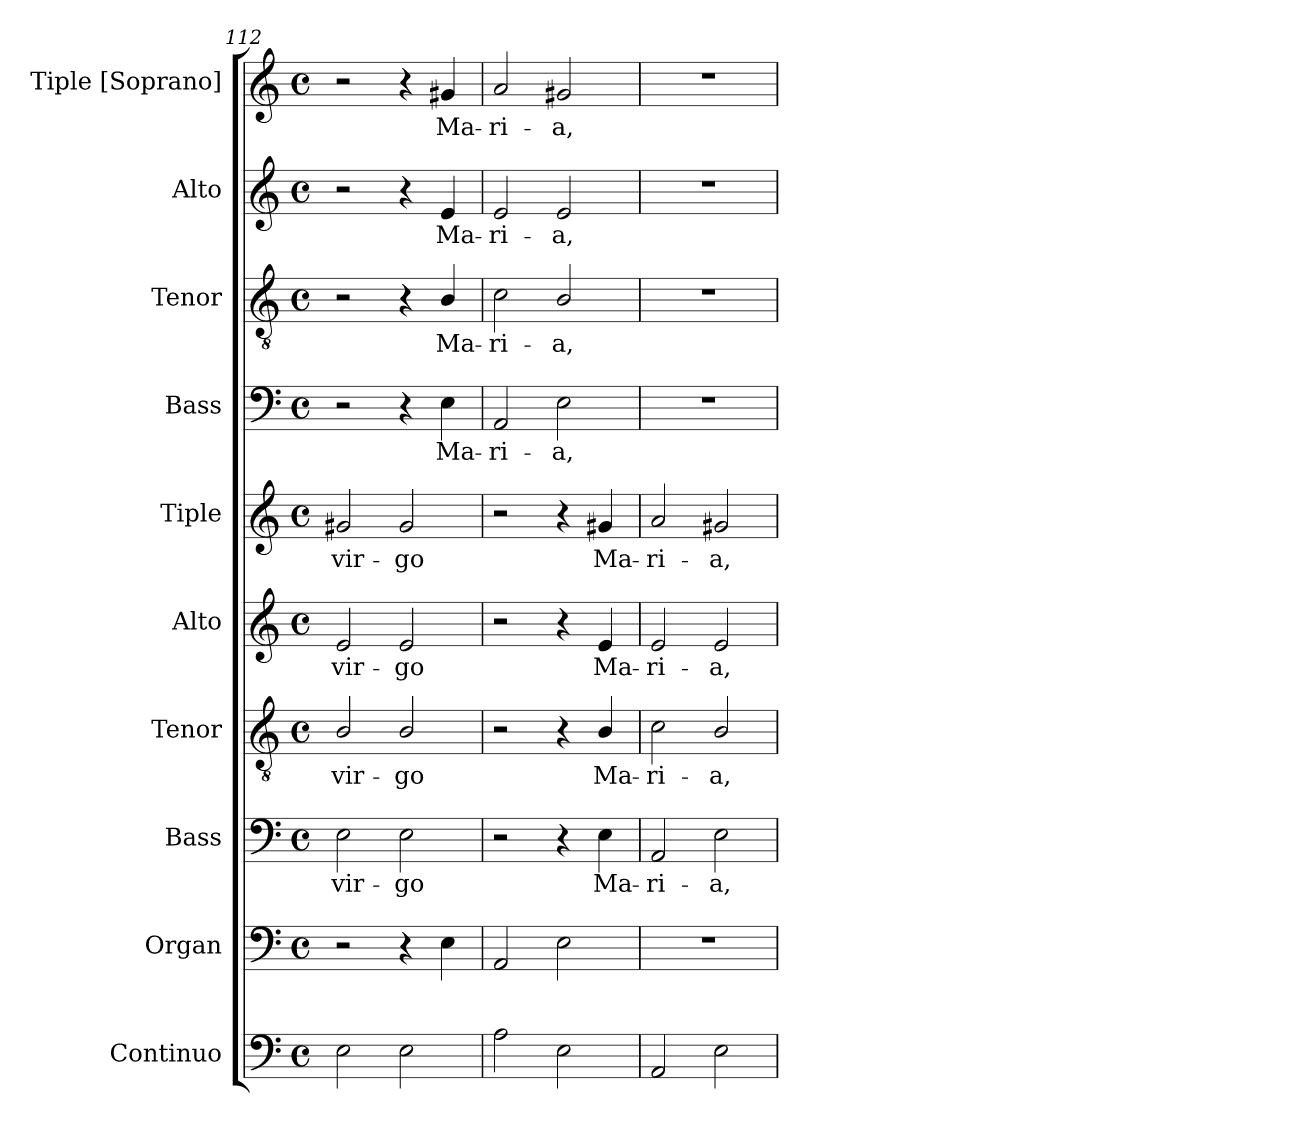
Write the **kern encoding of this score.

**kern	**kern	**kern	**text	**kern	**text	**kern	**text	**kern	**text	**kern	**text	**kern	**text	**kern	**text	**kern	**text
*part10	*part9	*part8	*part8	*part7	*part7	*part6	*part6	*part5	*part5	*part4	*part4	*part3	*part3	*part2	*part2	*part1	*part1
*staff10	*staff9	*staff8	*staff8	*staff7	*staff7	*staff6	*staff6	*staff5	*staff5	*staff4	*staff4	*staff3	*staff3	*staff2	*staff2	*staff1	*staff1
*I"Continuo	*I"Organ	*I"Bass	*	*I"Tenor	*	*I"Alto	*	*I"Tiple	*	*I"Bass	*	*I"Tenor	*	*I"Alto	*	*I"Tiple [Soprano]	*
*I'Cont.	*I'Org.	*I'B.	*	*I'T.	*	*I'A.	*	*	*	*I'B.	*	*I'T.	*	*I'A.	*	*I'S.	*
!!LO:LB:g=z
*clefF4	*clefF4	*clefF4	*	*clefGv2	*	*clefG2	*	*clefG2	*	*clefF4	*	*clefGv2	*	*clefG2	*	*clefG2	*
*	*	*	*	*ITrd7c12	*	*	*	*	*	*	*	*ITrd7c12	*	*	*	*	*
*k[]	*k[]	*k[]	*	*k[]	*	*k[]	*	*k[]	*	*k[]	*	*k[]	*	*k[]	*	*k[]	*
*C:	*C:	*C:	*	*C:	*	*C:	*	*C:	*	*C:	*	*C:	*	*C:	*	*C:	*
*M4/4	*M4/4	*M4/4	*	*M4/4	*	*M4/4	*	*M4/4	*	*M4/4	*	*M4/4	*	*M4/4	*	*M4/4	*
*met(c)	*met(c)	*met(c)	*	*met(c)	*	*met(c)	*	*met(c)	*	*met(c)	*	*met(c)	*	*met(c)	*	*met(c)	*
=112	=112	=112	=112	=112	=112	=112	=112	=112	=112	=112	=112	=112	=112	=112	=112	=112	=112
!	!	!	!LO:LY:b:color=#000000	!	!	!	!	!	!	!	!	!	!	!	!	!	!
!	!	!	!	!	!LO:LY:b:color=#000000	!	!	!	!	!	!	!	!	!	!	!	!
!	!	!	!	!	!	!	!LO:LY:b:color=#000000	!	!	!	!	!	!	!	!	!	!
!	!	!	!	!	!	!	!	!	!LO:LY:b:color=#000000	!	!	!	!	!	!	!	!
2Ei\	2r	2Ei\	vir-	2BBi/	vir-	2ei/	vir-	2g#Xi/	vir-	2r	.	2r	.	2r	.	2r	.
!	!	!	!LO:LY:b:color=#000000	!	!	!	!	!	!	!	!	!	!	!	!	!	!
!	!	!	!	!	!LO:LY:b:color=#000000	!	!	!	!	!	!	!	!	!	!	!	!
!	!	!	!	!	!	!	!LO:LY:b:color=#000000	!	!	!	!	!	!	!	!	!	!
!	!	!	!	!	!	!	!	!	!LO:LY:b:color=#000000	!	!	!	!	!	!	!	!
2Ei\	4r	2Ei\	-go	2BBi/	-go	2ei/	-go	2g#i/	-go	4r	.	4r	.	4r	.	4r	.
!	!	!	!	!	!	!	!	!	!	!	!LO:LY:b:color=#000000	!	!	!	!	!	!
!	!	!	!	!	!	!	!	!	!	!	!	!	!LO:LY:b:color=#000000	!	!	!	!
!	!	!	!	!	!	!	!	!	!	!	!	!	!	!	!LO:LY:b:color=#000000	!	!
!	!	!	!	!	!	!	!	!	!	!	!	!	!	!	!	!	!LO:LY:b:color=#000000
.	4Ei\	.	.	.	.	.	.	.	.	4Ei\	Ma-	4BBi/	Ma-	4ei/	Ma-	4g#Xi/	Ma-
=113	=113	=113	=113	=113	=113	=113	=113	=113	=113	=113	=113	=113	=113	=113	=113	=113	=113
!	!	!	!	!	!	!	!	!	!	!	!LO:LY:b:color=#000000	!	!	!	!	!	!
!	!	!	!	!	!	!	!	!	!	!	!	!	!LO:LY:b:color=#000000	!	!	!	!
!	!	!	!	!	!	!	!	!	!	!	!	!	!	!	!LO:LY:b:color=#000000	!	!
!	!	!	!	!	!	!	!	!	!	!	!	!	!	!	!	!	!LO:LY:b:color=#000000
2Ai\	2AAi/	2r	.	2r	.	2r	.	2r	.	2AAi/	-ri-	2Ci\	-ri-	2ei/	-ri-	2ai/	-ri-
!	!	!	!	!	!	!	!	!	!	!	!LO:LY:b:color=#000000	!	!	!	!	!	!
!	!	!	!	!	!	!	!	!	!	!	!	!	!LO:LY:b:color=#000000	!	!	!	!
!	!	!	!	!	!	!	!	!	!	!	!	!	!	!	!LO:LY:b:color=#000000	!	!
!	!	!	!	!	!	!	!	!	!	!	!	!	!	!	!	!	!LO:LY:b:color=#000000
2Ei\	2Ei\	4r	.	4r	.	4r	.	4r	.	2Ei\	-a,	2BBi/	-a,	2ei/	-a,	2g#Xi/	-a,
!	!	!	!LO:LY:b:color=#000000	!	!	!	!	!	!	!	!	!	!	!	!	!	!
!	!	!	!	!	!LO:LY:b:color=#000000	!	!	!	!	!	!	!	!	!	!	!	!
!	!	!	!	!	!	!	!LO:LY:b:color=#000000	!	!	!	!	!	!	!	!	!	!
!	!	!	!	!	!	!	!	!	!LO:LY:b:color=#000000	!	!	!	!	!	!	!	!
.	.	4Ei\	Ma-	4BBi/	Ma-	4ei/	Ma-	4g#Xi/	Ma-	.	.	.	.	.	.	.	.
=114	=114	=114	=114	=114	=114	=114	=114	=114	=114	=114	=114	=114	=114	=114	=114	=114	=114
!	!	!	!LO:LY:b:color=#000000	!	!	!	!	!	!	!	!	!	!	!	!	!	!
!	!	!	!	!	!LO:LY:b:color=#000000	!	!	!	!	!	!	!	!	!	!	!	!
!	!	!	!	!	!	!	!LO:LY:b:color=#000000	!	!	!	!	!	!	!	!	!	!
!	!	!	!	!	!	!	!	!	!LO:LY:b:color=#000000	!	!	!	!	!	!	!	!
2AAi/	1r	2AAi/	-ri-	2Ci\	-ri-	2ei/	-ri-	2ai/	-ri-	1r	.	1r	.	1r	.	1r	.
!	!	!	!LO:LY:b:color=#000000	!	!	!	!	!	!	!	!	!	!	!	!	!	!
!	!	!	!	!	!LO:LY:b:color=#000000	!	!	!	!	!	!	!	!	!	!	!	!
!	!	!	!	!	!	!	!LO:LY:b:color=#000000	!	!	!	!	!	!	!	!	!	!
!	!	!	!	!	!	!	!	!	!LO:LY:b:color=#000000	!	!	!	!	!	!	!	!
2Ei\	.	2Ei\	-a,	2BBi/	-a,	2ei/	-a,	2g#Xi/	-a,	.	.	.	.	.	.	.	.
=	=	=	=	=	=	=	=	=	=	=	=	=	=	=	=	=	=
*-	*-	*-	*-	*-	*-	*-	*-	*-	*-	*-	*-	*-	*-	*-	*-	*-	*-
